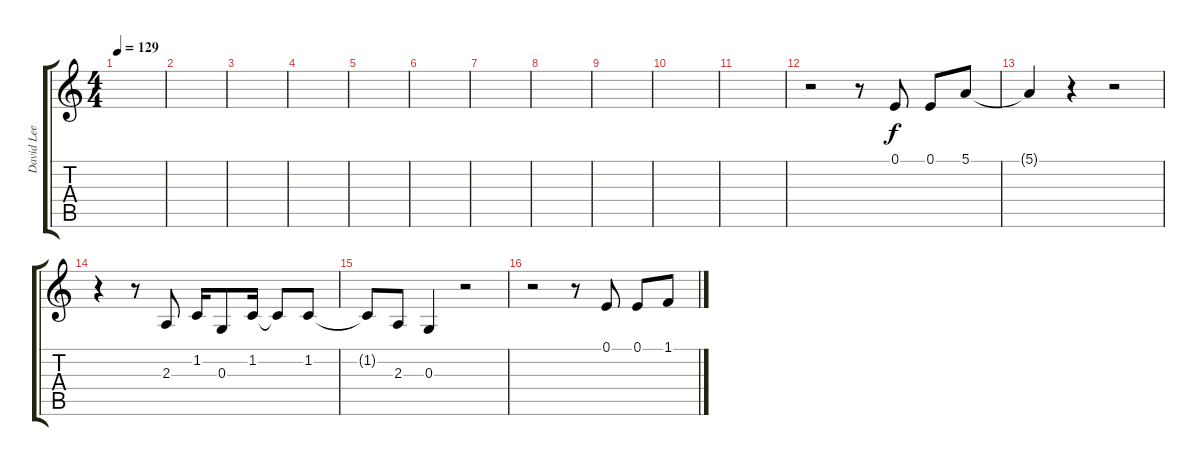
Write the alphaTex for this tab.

\track ("David Lee Roth" "David Lee ") {instrument cello}
\staff {score tabs}
\tuning (E4 B3 G3 D3 A2 E2) {hide}
\ts (4 4)
\tempo 129
\clef g2
\ks c
|
|
|
|
|
|
|
|
|
|
|
r.2 r.8 0.1.8 0.1.8 5.1.8 |
5.1{t}.4 r.4 r.2 |
r.4 r.8 2.3.8 1.2.16 0.3.8 1.2.16 1.2{t}.8 1.2.8 |
1.2{t}.8 2.3.8 0.3.4 r.2 |
r.2 r.8 0.1.8 0.1.8 1.1.8
